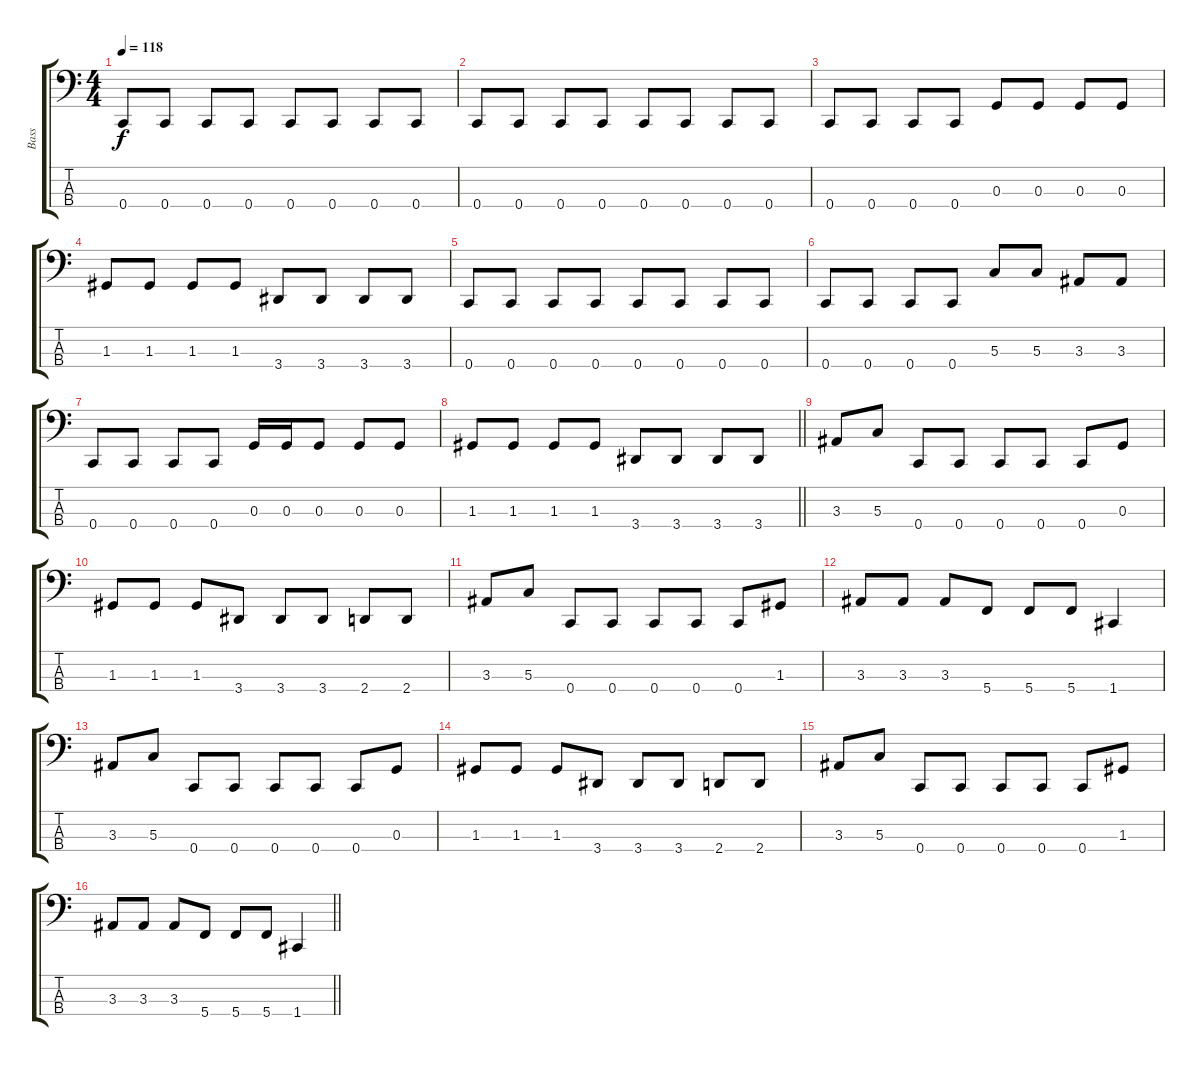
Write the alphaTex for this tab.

\track ("Bass" "Bass") {instrument electricbasspick}
\staff {score tabs}
\tuning (F2 C2 G1 C1) {hide}
\ts (4 4)
\tempo 118
\clef f4
\ks c
0.4.8{dy f instrument electricbasspick} 0.4.8 0.4.8 0.4.8 0.4.8 0.4.8 0.4.8 0.4.8 |
0.4.8 0.4.8 0.4.8 0.4.8 0.4.8 0.4.8 0.4.8 0.4.8 |
0.4.8 0.4.8 0.4.8 0.4.8 0.3.8 0.3.8 0.3.8 0.3.8 |
1.3.8 1.3.8 1.3.8 1.3.8 3.4.8 3.4.8 3.4.8 3.4.8 |
0.4.8 0.4.8 0.4.8 0.4.8 0.4.8 0.4.8 0.4.8 0.4.8 |
0.4.8 0.4.8 0.4.8 0.4.8 5.3.8 5.3.8 3.3.8 3.3.8 |
0.4.8 0.4.8 0.4.8 0.4.8 0.3.16 0.3.16 0.3.8 0.3.8 0.3.8 |
\barLineRight lightlight
1.3.8 1.3.8 1.3.8 1.3.8 3.4.8 3.4.8 3.4.8 3.4.8 |
3.3.8 5.3.8 0.4.8 0.4.8 0.4.8 0.4.8 0.4.8 0.3.8 |
1.3.8 1.3.8 1.3.8 3.4.8 3.4.8 3.4.8 2.4.8 2.4.8 |
3.3.8 5.3.8 0.4.8 0.4.8 0.4.8 0.4.8 0.4.8 1.3.8 |
3.3.8 3.3.8 3.3.8 5.4.8 5.4.8 5.4.8 1.4.4 |
3.3.8 5.3.8 0.4.8 0.4.8 0.4.8 0.4.8 0.4.8 0.3.8 |
1.3.8 1.3.8 1.3.8 3.4.8 3.4.8 3.4.8 2.4.8 2.4.8 |
3.3.8 5.3.8 0.4.8 0.4.8 0.4.8 0.4.8 0.4.8 1.3.8 |
\barLineRight lightlight
3.3.8 3.3.8 3.3.8 5.4.8 5.4.8 5.4.8 1.4.4
